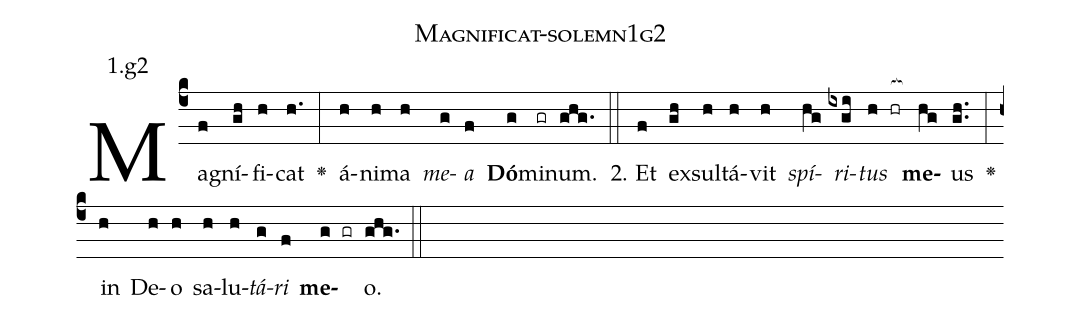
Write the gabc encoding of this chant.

name: Magnificat-solemn1g2;
annotation: 1.g2;
%%
(c4)Ma(f)gní(gh)fi(h)cat(h.) <v>\greheightstar</v>(:) á(h)ni(h)ma(h) <i>me</i>(g)<i>a</i>(f) <b>Dó</b>(g)mi(gr)num.(ghg.) (::)
2. Et(f) ex(gh)sul(h)tá(h)vit(h) <i>spí</i>(hg)<i>ri</i>(ixgi)<i>tus</i>(h hr[ocb:1{]) <b>me</b>(hg[ocb:0}])us(gh..) <v>\greheightstar</v>(:) in(h) De(h)o(h) sa(h)lu(h)<i>tá</i>(g)<i>ri</i>(f) <b>me</b>(g gr)o.(ghg.) (::)


%E(h) u(h) o(g) u(f) a(g) e.(ghg.) (::)
